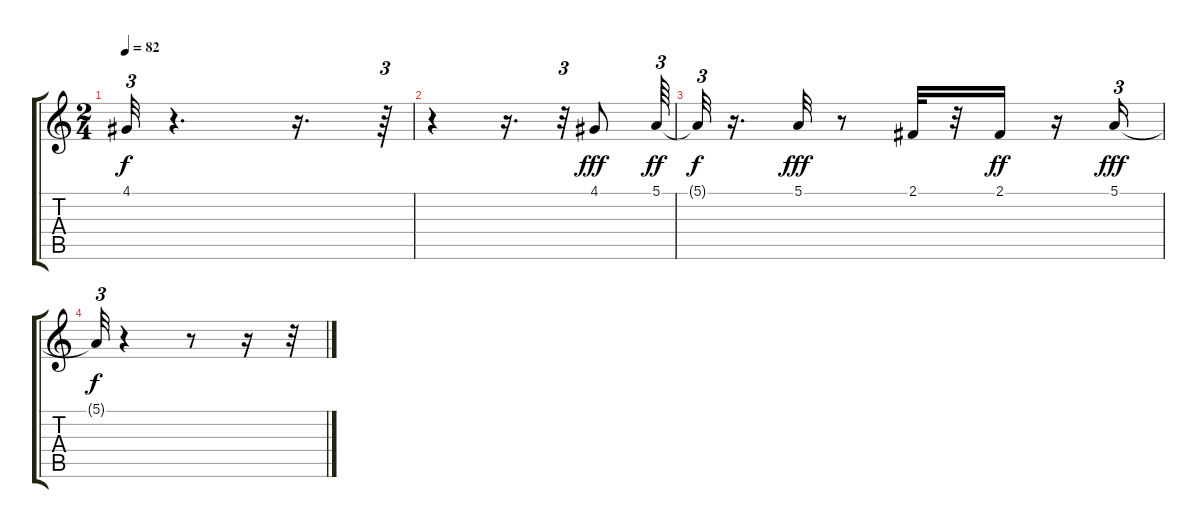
\track "" {instrument altosax}
\staff {score tabs}
\tuning (E4 B3 G3 D3 A2 E2) {hide}
\ts (2 4)
\tempo 82
\clef g2
\ks c
4.1{t}.32{tu (3 2) dy f} r.4{d} r.16{d} r.64{tu (3 2)} |
r.4 r.16{d} r.32{tu (3 2)} 4.1.8{dy fff} 5.1.64{tu (3 2) dy ff} |
5.1{t}.32{tu (3 2) dy f} r.16{d} 5.1.32{dy fff} r.8 2.1.32 r.32 2.1.16{dy ff} r.16 5.1.16{tu (3 2) dy fff} |
5.1{t}.32{tu (3 2) dy f} r.4 r.8 r.16 r.32
